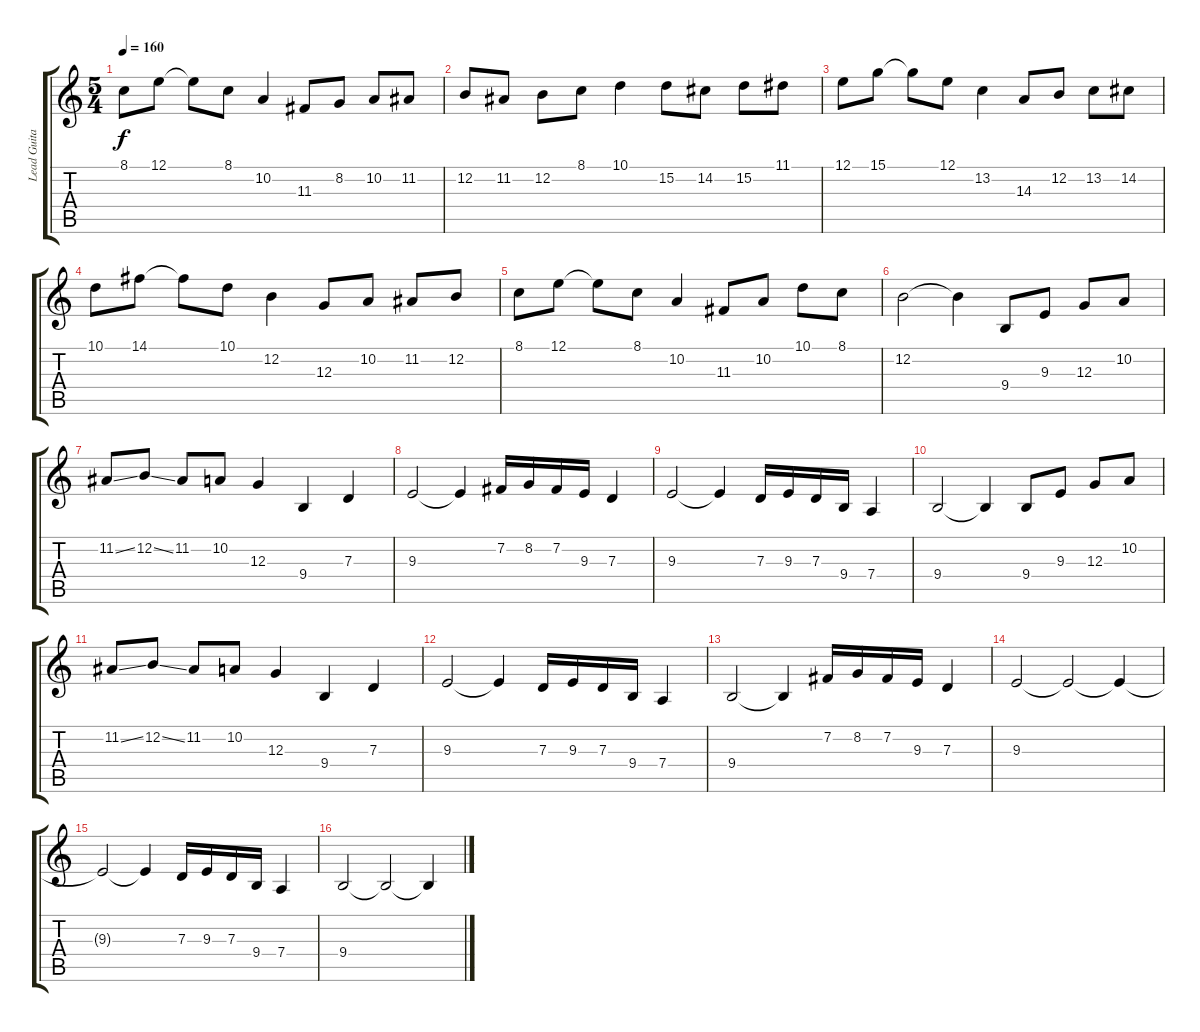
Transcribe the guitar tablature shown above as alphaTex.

\track ("Lead Guitar" "Lead Guita") {instrument viola}
\staff {score tabs}
\tuning (E4 B3 G3 D3 A2 E2) {hide}
\ts (5 4)
\tempo 160
\clef g2
\ks c
8.1.8{dy f} 12.1.8 12.1{t}.8 8.1.8 10.2.4 11.3.8 8.2.8 10.2.8 11.2.8 |
12.2.8 11.2.8 12.2.8 8.1.8 10.1.4 15.2.8 14.2.8 15.2.8 11.1.8 |
12.1.8 15.1.8 15.1{t}.8 12.1.8 13.2.4 14.3.8 12.2.8 13.2.8 14.2.8 |
10.1.8 14.1.8 14.1{t}.8 10.1.8 12.2.4 12.3.8 10.2.8 11.2.8 12.2.8 |
8.1.8 12.1.8 12.1{t}.8 8.1.8 10.2.4 11.3.8 10.2.8 10.1.8 8.1.8 |
12.2.2 12.2{t}.4 9.4.8 9.3.8 12.3.8 10.2.8 |
11.2{ss}.8 12.2{ss}.8 11.2.8 10.2.8 12.3.4 9.4.4 7.3.4 |
9.3.2 9.3{t}.4 7.2.16 8.2.16 7.2.16 9.3.16 7.3.4 |
9.3.2 9.3{t}.4 7.3.16 9.3.16 7.3.16 9.4.16 7.4.4 |
9.4.2 9.4{t}.4 9.4.8 9.3.8 12.3.8 10.2.8 |
11.2{ss}.8 12.2{ss}.8 11.2.8 10.2.8 12.3.4 9.4.4 7.3.4 |
9.3.2 9.3{t}.4 7.3.16 9.3.16 7.3.16 9.4.16 7.4.4 |
9.4.2 9.4{t}.4 7.2.16 8.2.16 7.2.16 9.3.16 7.3.4 |
9.3.2 9.3{t}.2 9.3{t}.4 |
9.3{t}.2 9.3{t}.4 7.3.16 9.3.16 7.3.16 9.4.16 7.4.4 |
9.4.2 9.4{t}.2 9.4{t}.4
